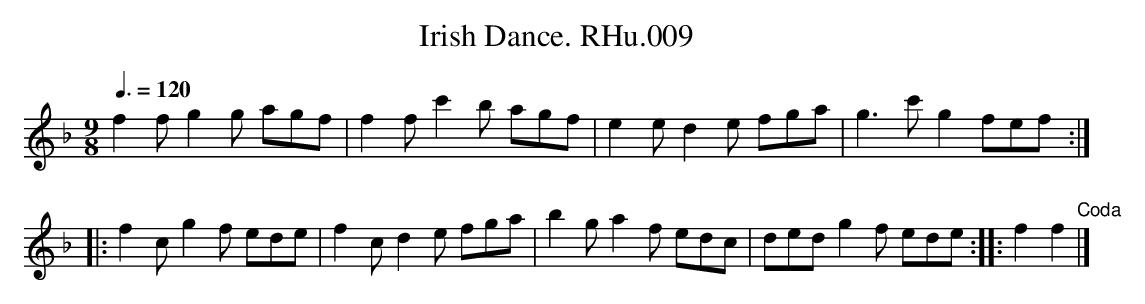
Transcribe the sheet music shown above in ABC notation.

X:1
T:Irish Dance. RHu.009
M:9/8
L:1/8
Q:3/8=120
K:F major
f2f g2g agf|f2f c'2b agf|e2e d2e fga|g3 c'g2 fef::!
f2c g2f ede|f2c d2e fga|b2g a2f edc|ded g2f ede::f2f2"Coda"|]
